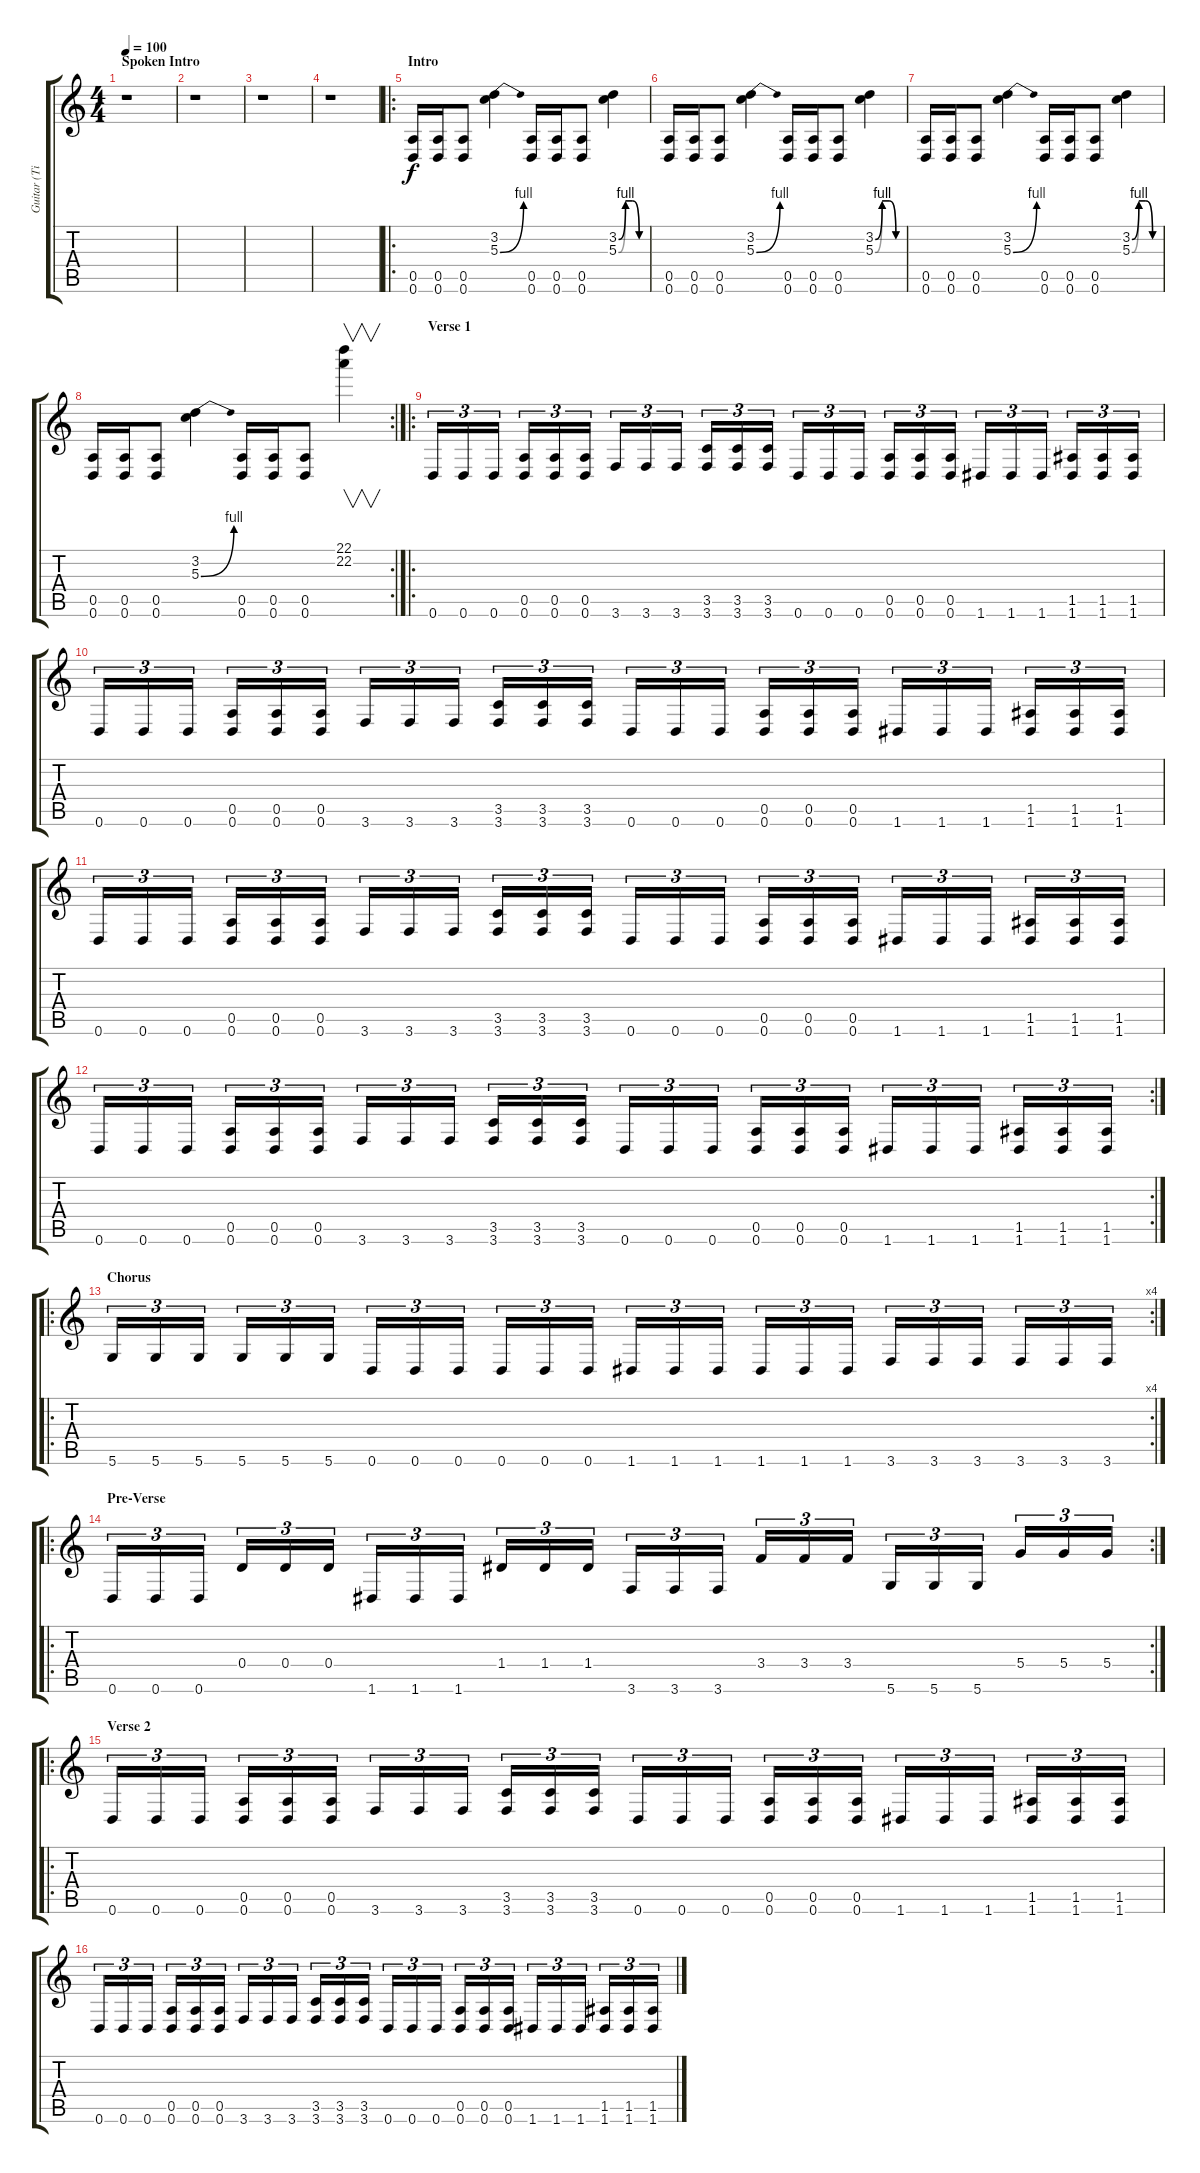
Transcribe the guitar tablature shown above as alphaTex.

\track ("Guitar (Tim)" "Guitar (Ti") {instrument distortionguitar}
\staff {score tabs}
\tuning (E4 B3 G3 D3 A2 D2) {hide}
\ts (4 4)
\section ("" "Spoken Intro")
\tempo 100
\clef g2
\ks c
r.1{dy f instrument distortionguitar} |
r.1 |
r.1 |
r.1 |
\ro
\section ("" "Intro")
(0.5 0.6).16 (0.5 0.6).16 (0.5 0.6).8 (3.2 5.3{be (bend 0 0 60 4)}).4 (0.5 0.6).16 (0.5 0.6).16 (0.5 0.6).8 (3.2{be (custom 0 0 15 4 30 4 45 0 60 0)} 5.3{be (custom 0 0 15 4 30 4 45 0 60 0)}).4 |
(0.5 0.6).16 (0.5 0.6).16 (0.5 0.6).8 (3.2 5.3{be (bend 0 0 60 4)}).4 (0.5 0.6).16 (0.5 0.6).16 (0.5 0.6).8 (3.2{be (custom 0 0 15 4 30 4 45 0 60 0)} 5.3{be (custom 0 0 15 4 30 4 45 0 60 0)}).4 |
(0.5 0.6).16 (0.5 0.6).16 (0.5 0.6).8 (3.2 5.3{be (bend 0 0 60 4)}).4 (0.5 0.6).16 (0.5 0.6).16 (0.5 0.6).8 (3.2{be (custom 0 0 15 4 30 4 45 0 60 0)} 5.3{be (custom 0 0 15 4 30 4 45 0 60 0)}).4 |
\rc 2
(0.5 0.6).16 (0.5 0.6).16 (0.5 0.6).8 (3.2 5.3{be (bend 0 0 60 4)}).4 (0.5 0.6).16 (0.5 0.6).16 (0.5 0.6).8 (22.1 22.2).4{v} |
\ro
\section ("" "Verse 1")
0.6.16{tu (3 2)} 0.6.16{tu (3 2)} 0.6.16{tu (3 2)} (0.5 0.6).16{tu (3 2)} (0.5 0.6).16{tu (3 2)} (0.5 0.6).16{tu (3 2)} 3.6.16{tu (3 2)} 3.6.16{tu (3 2)} 3.6.16{tu (3 2)} (3.5 3.6).16{tu (3 2)} (3.5 3.6).16{tu (3 2)} (3.5 3.6).16{tu (3 2)} 0.6.16{tu (3 2)} 0.6.16{tu (3 2)} 0.6.16{tu (3 2)} (0.5 0.6).16{tu (3 2)} (0.5 0.6).16{tu (3 2)} (0.5 0.6).16{tu (3 2)} 1.6.16{tu (3 2)} 1.6.16{tu (3 2)} 1.6.16{tu (3 2)} (1.5 1.6).16{tu (3 2)} (1.5 1.6).16{tu (3 2)} (1.5 1.6).16{tu (3 2)} |
0.6.16{tu (3 2)} 0.6.16{tu (3 2)} 0.6.16{tu (3 2)} (0.5 0.6).16{tu (3 2)} (0.5 0.6).16{tu (3 2)} (0.5 0.6).16{tu (3 2)} 3.6.16{tu (3 2)} 3.6.16{tu (3 2)} 3.6.16{tu (3 2)} (3.5 3.6).16{tu (3 2)} (3.5 3.6).16{tu (3 2)} (3.5 3.6).16{tu (3 2)} 0.6.16{tu (3 2)} 0.6.16{tu (3 2)} 0.6.16{tu (3 2)} (0.5 0.6).16{tu (3 2)} (0.5 0.6).16{tu (3 2)} (0.5 0.6).16{tu (3 2)} 1.6.16{tu (3 2)} 1.6.16{tu (3 2)} 1.6.16{tu (3 2)} (1.5 1.6).16{tu (3 2)} (1.5 1.6).16{tu (3 2)} (1.5 1.6).16{tu (3 2)} |
0.6.16{tu (3 2)} 0.6.16{tu (3 2)} 0.6.16{tu (3 2)} (0.5 0.6).16{tu (3 2)} (0.5 0.6).16{tu (3 2)} (0.5 0.6).16{tu (3 2)} 3.6.16{tu (3 2)} 3.6.16{tu (3 2)} 3.6.16{tu (3 2)} (3.5 3.6).16{tu (3 2)} (3.5 3.6).16{tu (3 2)} (3.5 3.6).16{tu (3 2)} 0.6.16{tu (3 2)} 0.6.16{tu (3 2)} 0.6.16{tu (3 2)} (0.5 0.6).16{tu (3 2)} (0.5 0.6).16{tu (3 2)} (0.5 0.6).16{tu (3 2)} 1.6.16{tu (3 2)} 1.6.16{tu (3 2)} 1.6.16{tu (3 2)} (1.5 1.6).16{tu (3 2)} (1.5 1.6).16{tu (3 2)} (1.5 1.6).16{tu (3 2)} |
\rc 2
0.6.16{tu (3 2)} 0.6.16{tu (3 2)} 0.6.16{tu (3 2)} (0.5 0.6).16{tu (3 2)} (0.5 0.6).16{tu (3 2)} (0.5 0.6).16{tu (3 2)} 3.6.16{tu (3 2)} 3.6.16{tu (3 2)} 3.6.16{tu (3 2)} (3.5 3.6).16{tu (3 2)} (3.5 3.6).16{tu (3 2)} (3.5 3.6).16{tu (3 2)} 0.6.16{tu (3 2)} 0.6.16{tu (3 2)} 0.6.16{tu (3 2)} (0.5 0.6).16{tu (3 2)} (0.5 0.6).16{tu (3 2)} (0.5 0.6).16{tu (3 2)} 1.6.16{tu (3 2)} 1.6.16{tu (3 2)} 1.6.16{tu (3 2)} (1.5 1.6).16{tu (3 2)} (1.5 1.6).16{tu (3 2)} (1.5 1.6).16{tu (3 2)} |
\ro
\rc 4
\section ("" "Chorus")
5.6.16{tu (3 2)} 5.6.16{tu (3 2)} 5.6.16{tu (3 2)} 5.6.16{tu (3 2)} 5.6.16{tu (3 2)} 5.6.16{tu (3 2)} 0.6.16{tu (3 2)} 0.6.16{tu (3 2)} 0.6.16{tu (3 2)} 0.6.16{tu (3 2)} 0.6.16{tu (3 2)} 0.6.16{tu (3 2)} 1.6.16{tu (3 2)} 1.6.16{tu (3 2)} 1.6.16{tu (3 2)} 1.6.16{tu (3 2)} 1.6.16{tu (3 2)} 1.6.16{tu (3 2)} 3.6.16{tu (3 2)} 3.6.16{tu (3 2)} 3.6.16{tu (3 2)} 3.6.16{tu (3 2)} 3.6.16{tu (3 2)} 3.6.16{tu (3 2)} |
\ro
\rc 2
\section ("" "Pre-Verse")
0.6.16{tu (3 2)} 0.6.16{tu (3 2)} 0.6.16{tu (3 2)} 0.4.16{tu (3 2)} 0.4.16{tu (3 2)} 0.4.16{tu (3 2)} 1.6.16{tu (3 2)} 1.6.16{tu (3 2)} 1.6.16{tu (3 2)} 1.4.16{tu (3 2)} 1.4.16{tu (3 2)} 1.4.16{tu (3 2)} 3.6.16{tu (3 2)} 3.6.16{tu (3 2)} 3.6.16{tu (3 2)} 3.4.16{tu (3 2)} 3.4.16{tu (3 2)} 3.4.16{tu (3 2)} 5.6.16{tu (3 2)} 5.6.16{tu (3 2)} 5.6.16{tu (3 2)} 5.4.16{tu (3 2)} 5.4.16{tu (3 2)} 5.4.16{tu (3 2)} |
\ro
\section ("" "Verse 2")
0.6.16{tu (3 2)} 0.6.16{tu (3 2)} 0.6.16{tu (3 2)} (0.5 0.6).16{tu (3 2)} (0.5 0.6).16{tu (3 2)} (0.5 0.6).16{tu (3 2)} 3.6.16{tu (3 2)} 3.6.16{tu (3 2)} 3.6.16{tu (3 2)} (3.5 3.6).16{tu (3 2)} (3.5 3.6).16{tu (3 2)} (3.5 3.6).16{tu (3 2)} 0.6.16{tu (3 2)} 0.6.16{tu (3 2)} 0.6.16{tu (3 2)} (0.5 0.6).16{tu (3 2)} (0.5 0.6).16{tu (3 2)} (0.5 0.6).16{tu (3 2)} 1.6.16{tu (3 2)} 1.6.16{tu (3 2)} 1.6.16{tu (3 2)} (1.5 1.6).16{tu (3 2)} (1.5 1.6).16{tu (3 2)} (1.5 1.6).16{tu (3 2)} |
0.6.16{tu (3 2)} 0.6.16{tu (3 2)} 0.6.16{tu (3 2)} (0.5 0.6).16{tu (3 2)} (0.5 0.6).16{tu (3 2)} (0.5 0.6).16{tu (3 2)} 3.6.16{tu (3 2)} 3.6.16{tu (3 2)} 3.6.16{tu (3 2)} (3.5 3.6).16{tu (3 2)} (3.5 3.6).16{tu (3 2)} (3.5 3.6).16{tu (3 2)} 0.6.16{tu (3 2)} 0.6.16{tu (3 2)} 0.6.16{tu (3 2)} (0.5 0.6).16{tu (3 2)} (0.5 0.6).16{tu (3 2)} (0.5 0.6).16{tu (3 2)} 1.6.16{tu (3 2)} 1.6.16{tu (3 2)} 1.6.16{tu (3 2)} (1.5 1.6).16{tu (3 2)} (1.5 1.6).16{tu (3 2)} (1.5 1.6).16{tu (3 2)}
